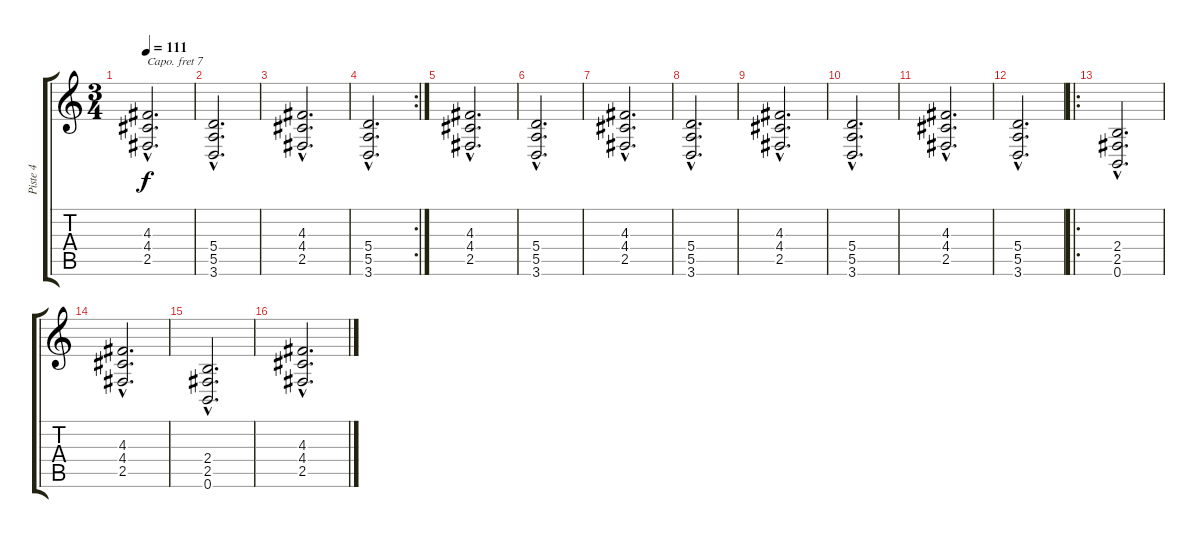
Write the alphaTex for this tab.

\track ("Piste 4" "Piste 4") {instrument churchorgan}
\staff {score tabs}
\capo 7
\tuning (E4 B3 G3 D3 A2 E2) {hide}
\ts (3 4)
\tempo 111
\clef g2
\ks c
(4.3{hac} 4.4{hac} 2.5{hac}).2{d dy f instrument churchorgan} |
(5.4{hac} 5.5{hac} 3.6{hac}).2{d} |
(4.3{hac} 4.4{hac} 2.5{hac}).2{d} |
\rc 2
(5.4{hac} 5.5{hac} 3.6{hac}).2{d} |
(4.3{hac} 4.4{hac} 2.5{hac}).2{d} |
(5.4{hac} 5.5{hac} 3.6{hac}).2{d} |
(4.3{hac} 4.4{hac} 2.5{hac}).2{d} |
(5.4{hac} 5.5{hac} 3.6{hac}).2{d} |
(4.3{hac} 4.4{hac} 2.5{hac}).2{d} |
(5.4{hac} 5.5{hac} 3.6{hac}).2{d} |
(4.3{hac} 4.4{hac} 2.5{hac}).2{d} |
(5.4{hac} 5.5{hac} 3.6{hac}).2{d} |
\ro
(2.4{hac} 2.5{hac} 0.6{hac}).2{d} |
(4.3{hac} 4.4{hac} 2.5{hac}).2{d} |
(2.4{hac} 2.5{hac} 0.6{hac}).2{d} |
(4.3{hac} 4.4{hac} 2.5{hac}).2{d}
